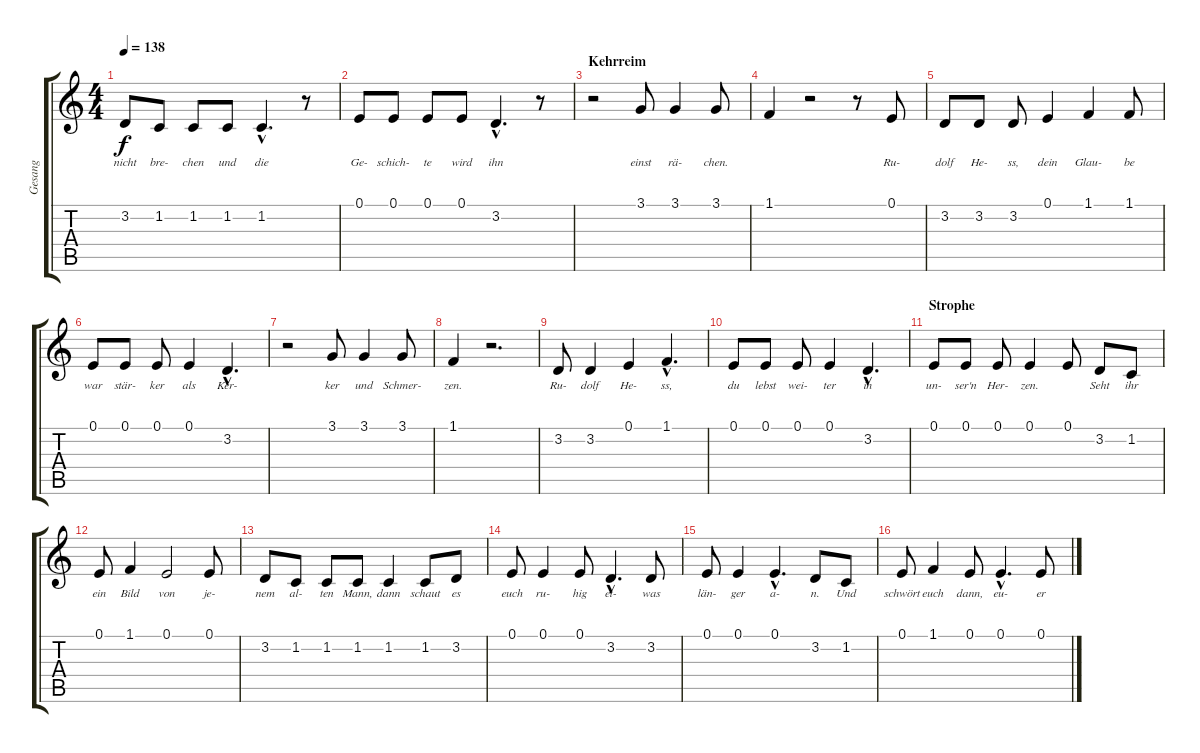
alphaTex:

\track ("Gesang" "Gesang") {instrument altosax}
\staff {score tabs}
\tuning (E4 B3 G3 D3 A2 E2) {hide}
\ts (4 4)
\tempo 138
\clef g2
\ks c
3.2.8{lyrics (0 "nicht") lyrics (1 "") lyrics (2 "") lyrics (3 "") lyrics (4 "") dy f} 1.2.8{lyrics (0 "bre-") lyrics (1 "") lyrics (2 "") lyrics (3 "") lyrics (4 "")} 1.2.8{lyrics (0 "chen") lyrics (1 "") lyrics (2 "") lyrics (3 "") lyrics (4 "")} 1.2.8{lyrics (0 "und") lyrics (1 "") lyrics (2 "") lyrics (3 "") lyrics (4 "")} 1.2{hac}.4{d lyrics (0 "die") lyrics (1 "") lyrics (2 "") lyrics (3 "") lyrics (4 "")} r.8 |
0.1.8{lyrics (0 "Ge-") lyrics (1 "") lyrics (2 "") lyrics (3 "") lyrics (4 "")} 0.1.8{lyrics (0 "schich-") lyrics (1 "") lyrics (2 "") lyrics (3 "") lyrics (4 "")} 0.1.8{lyrics (0 "te") lyrics (1 "") lyrics (2 "") lyrics (3 "") lyrics (4 "")} 0.1.8{lyrics (0 "wird") lyrics (1 "") lyrics (2 "") lyrics (3 "") lyrics (4 "")} 3.2{hac}.4{d lyrics (0 "ihn") lyrics (1 "") lyrics (2 "") lyrics (3 "") lyrics (4 "")} r.8 |
\section ("" "Kehrreim")
r.2 3.1.8{lyrics (0 "einst") lyrics (1 "") lyrics (2 "") lyrics (3 "") lyrics (4 "")} 3.1.4{lyrics (0 "rä-") lyrics (1 "") lyrics (2 "") lyrics (3 "") lyrics (4 "")} 3.1.8{lyrics (0 "chen.") lyrics (1 "") lyrics (2 "") lyrics (3 "") lyrics (4 "")} |
1.1.4{lyrics (0 "") lyrics (1 "") lyrics (2 "") lyrics (3 "") lyrics (4 "")} r.2 r.8 0.1.8{lyrics (0 "Ru-") lyrics (1 "") lyrics (2 "") lyrics (3 "") lyrics (4 "")} |
3.2.8{lyrics (0 "dolf") lyrics (1 "") lyrics (2 "") lyrics (3 "") lyrics (4 "")} 3.2.8{lyrics (0 "He-") lyrics (1 "") lyrics (2 "") lyrics (3 "") lyrics (4 "")} 3.2.8{lyrics (0 "ss,") lyrics (1 "") lyrics (2 "") lyrics (3 "") lyrics (4 "")} 0.1.4{lyrics (0 "dein") lyrics (1 "") lyrics (2 "") lyrics (3 "") lyrics (4 "")} 1.1.4{lyrics (0 "Glau-") lyrics (1 "") lyrics (2 "") lyrics (3 "") lyrics (4 "")} 1.1.8{lyrics (0 "be") lyrics (1 "") lyrics (2 "") lyrics (3 "") lyrics (4 "")} |
0.1.8{lyrics (0 "war") lyrics (1 "") lyrics (2 "") lyrics (3 "") lyrics (4 "")} 0.1.8{lyrics (0 "stär-") lyrics (1 "") lyrics (2 "") lyrics (3 "") lyrics (4 "")} 0.1.8{lyrics (0 "ker") lyrics (1 "") lyrics (2 "") lyrics (3 "") lyrics (4 "")} 0.1.4{lyrics (0 "als") lyrics (1 "") lyrics (2 "") lyrics (3 "") lyrics (4 "")} 3.2{hac}.4{d lyrics (0 "Ker-") lyrics (1 "") lyrics (2 "") lyrics (3 "") lyrics (4 "")} |
r.2 3.1.8{lyrics (0 "ker") lyrics (1 "") lyrics (2 "") lyrics (3 "") lyrics (4 "")} 3.1.4{lyrics (0 "und") lyrics (1 "") lyrics (2 "") lyrics (3 "") lyrics (4 "")} 3.1.8{lyrics (0 "Schmer-") lyrics (1 "") lyrics (2 "") lyrics (3 "") lyrics (4 "")} |
1.1.4{lyrics (0 "zen.") lyrics (1 "") lyrics (2 "") lyrics (3 "") lyrics (4 "")} r.2{d} |
3.2.8{lyrics (0 "Ru-") lyrics (1 "") lyrics (2 "") lyrics (3 "") lyrics (4 "")} 3.2.4{lyrics (0 "dolf") lyrics (1 "") lyrics (2 "") lyrics (3 "") lyrics (4 "")} 0.1.4{lyrics (0 "He-") lyrics (1 "") lyrics (2 "") lyrics (3 "") lyrics (4 "")} 1.1{hac}.4{d lyrics (0 "ss,") lyrics (1 "") lyrics (2 "") lyrics (3 "") lyrics (4 "")} |
0.1.8{lyrics (0 "du") lyrics (1 "") lyrics (2 "") lyrics (3 "") lyrics (4 "")} 0.1.8{lyrics (0 "lebst") lyrics (1 "") lyrics (2 "") lyrics (3 "") lyrics (4 "")} 0.1.8{lyrics (0 "wei-") lyrics (1 "") lyrics (2 "") lyrics (3 "") lyrics (4 "")} 0.1.4{lyrics (0 "ter") lyrics (1 "") lyrics (2 "") lyrics (3 "") lyrics (4 "")} 3.2{hac}.4{d lyrics (0 "in") lyrics (1 "") lyrics (2 "") lyrics (3 "") lyrics (4 "")} |
\section ("" "Strophe")
0.1.8{lyrics (0 "un-") lyrics (1 "") lyrics (2 "") lyrics (3 "") lyrics (4 "")} 0.1.8{lyrics (0 "ser'n") lyrics (1 "") lyrics (2 "") lyrics (3 "") lyrics (4 "")} 0.1.8{lyrics (0 "Her-") lyrics (1 "") lyrics (2 "") lyrics (3 "") lyrics (4 "")} 0.1.4{lyrics (0 "zen.") lyrics (1 "") lyrics (2 "") lyrics (3 "") lyrics (4 "")} 0.1.8{lyrics (0 "") lyrics (1 "") lyrics (2 "") lyrics (3 "") lyrics (4 "")} 3.2.8{lyrics (0 "Seht") lyrics (1 "") lyrics (2 "") lyrics (3 "") lyrics (4 "")} 1.2.8{lyrics (0 "ihr") lyrics (1 "") lyrics (2 "") lyrics (3 "") lyrics (4 "")} |
0.1.8{lyrics (0 "ein") lyrics (1 "") lyrics (2 "") lyrics (3 "") lyrics (4 "")} 1.1.4{lyrics (0 "Bild") lyrics (1 "") lyrics (2 "") lyrics (3 "") lyrics (4 "")} 0.1.2{lyrics (0 "von") lyrics (1 "") lyrics (2 "") lyrics (3 "") lyrics (4 "")} 0.1.8{lyrics (0 "je-") lyrics (1 "") lyrics (2 "") lyrics (3 "") lyrics (4 "")} |
3.2.8{lyrics (0 "nem") lyrics (1 "") lyrics (2 "") lyrics (3 "") lyrics (4 "")} 1.2.8{lyrics (0 "al-") lyrics (1 "") lyrics (2 "") lyrics (3 "") lyrics (4 "")} 1.2.8{lyrics (0 "ten") lyrics (1 "") lyrics (2 "") lyrics (3 "") lyrics (4 "")} 1.2.8{lyrics (0 "Mann,") lyrics (1 "") lyrics (2 "") lyrics (3 "") lyrics (4 "")} 1.2.4{lyrics (0 "dann") lyrics (1 "") lyrics (2 "") lyrics (3 "") lyrics (4 "")} 1.2.8{lyrics (0 "schaut") lyrics (1 "") lyrics (2 "") lyrics (3 "") lyrics (4 "")} 3.2.8{lyrics (0 "es") lyrics (1 "") lyrics (2 "") lyrics (3 "") lyrics (4 "")} |
0.1.8{lyrics (0 "euch") lyrics (1 "") lyrics (2 "") lyrics (3 "") lyrics (4 "")} 0.1.4{lyrics (0 "ru-") lyrics (1 "") lyrics (2 "") lyrics (3 "") lyrics (4 "")} 0.1.8{lyrics (0 "hig") lyrics (1 "") lyrics (2 "") lyrics (3 "") lyrics (4 "")} 3.2{hac}.4{d lyrics (0 "et-") lyrics (1 "") lyrics (2 "") lyrics (3 "") lyrics (4 "")} 3.2.8{lyrics (0 "was") lyrics (1 "") lyrics (2 "") lyrics (3 "") lyrics (4 "")} |
0.1.8{lyrics (0 "län-") lyrics (1 "") lyrics (2 "") lyrics (3 "") lyrics (4 "")} 0.1.4{lyrics (0 "ger") lyrics (1 "") lyrics (2 "") lyrics (3 "") lyrics (4 "")} 0.1{hac}.4{d lyrics (0 "a-") lyrics (1 "") lyrics (2 "") lyrics (3 "") lyrics (4 "")} 3.2.8{lyrics (0 "n.") lyrics (1 "") lyrics (2 "") lyrics (3 "") lyrics (4 "")} 1.2.8{lyrics (0 "Und") lyrics (1 "") lyrics (2 "") lyrics (3 "") lyrics (4 "")} |
0.1.8{lyrics (0 "schwört") lyrics (1 "") lyrics (2 "") lyrics (3 "") lyrics (4 "")} 1.1.4{lyrics (0 "euch") lyrics (1 "") lyrics (2 "") lyrics (3 "") lyrics (4 "")} 0.1.8{lyrics (0 "dann,") lyrics (1 "") lyrics (2 "") lyrics (3 "") lyrics (4 "")} 0.1{hac}.4{d lyrics (0 "eu-") lyrics (1 "") lyrics (2 "") lyrics (3 "") lyrics (4 "")} 0.1.8{lyrics (0 "er") lyrics (1 "") lyrics (2 "") lyrics (3 "") lyrics (4 "")}
